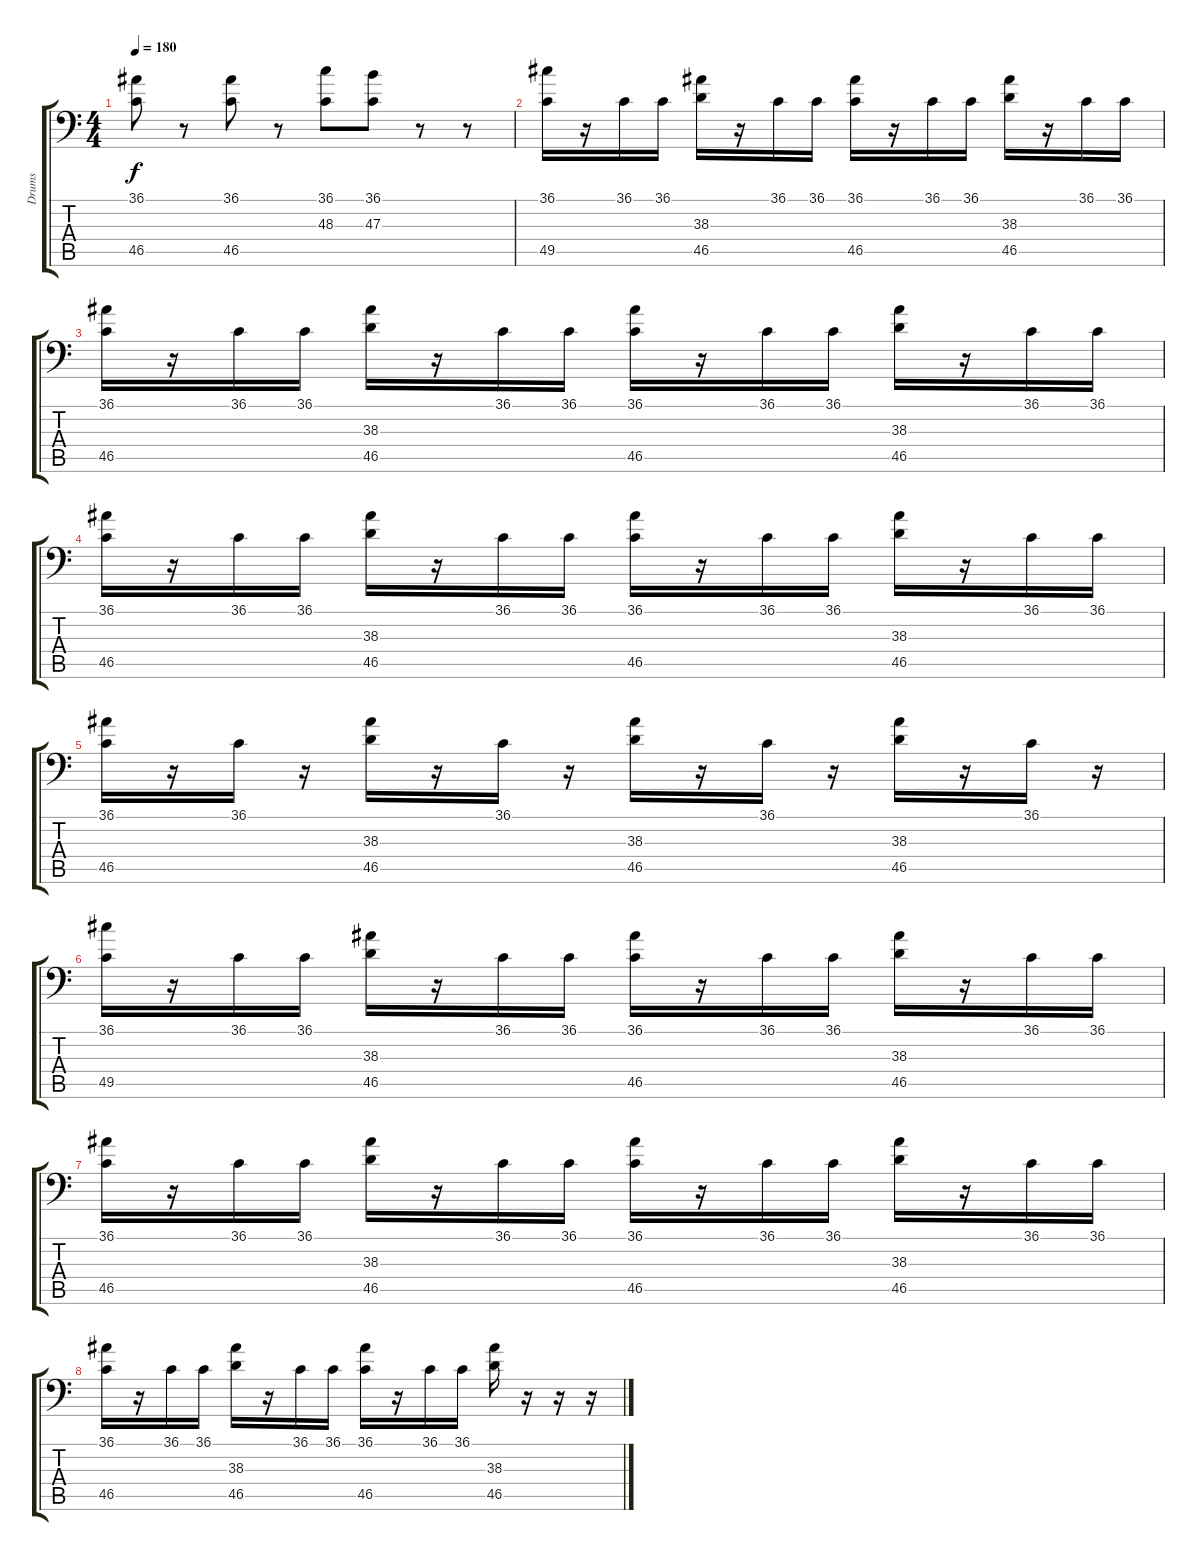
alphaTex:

\track ("Drums" "Drums") {instrument acousticgrandpiano}
\staff {score tabs}
\tuning (C-1 C-1 C-1 C-1 C-1 C-1) {hide}
\ts (4 4)
\tempo 180
\clef f4
\ks c
(36.1 46.5).8{dy f} r.8 (36.1 46.5).8 r.8 (36.1 48.3).8 (36.1 47.3).8 r.8 r.8 |
(36.1 49.5).16 r.16 36.1.16 36.1.16 (38.3 46.5).16 r.16 36.1.16 36.1.16 (36.1 46.5).16 r.16 36.1.16 36.1.16 (38.3 46.5).16 r.16 36.1.16 36.1.16 |
(36.1 46.5).16 r.16 36.1.16 36.1.16 (38.3 46.5).16 r.16 36.1.16 36.1.16 (36.1 46.5).16 r.16 36.1.16 36.1.16 (38.3 46.5).16 r.16 36.1.16 36.1.16 |
(36.1 46.5).16 r.16 36.1.16 36.1.16 (38.3 46.5).16 r.16 36.1.16 36.1.16 (36.1 46.5).16 r.16 36.1.16 36.1.16 (38.3 46.5).16 r.16 36.1.16 36.1.16 |
(36.1 46.5).16 r.16 36.1.16 r.16 (38.3 46.5).16 r.16 36.1.16 r.16 (38.3 46.5).16 r.16 36.1.16 r.16 (38.3 46.5).16 r.16 36.1.16 r.16 |
(36.1 49.5).16 r.16 36.1.16 36.1.16 (38.3 46.5).16 r.16 36.1.16 36.1.16 (36.1 46.5).16 r.16 36.1.16 36.1.16 (38.3 46.5).16 r.16 36.1.16 36.1.16 |
(36.1 46.5).16 r.16 36.1.16 36.1.16 (38.3 46.5).16 r.16 36.1.16 36.1.16 (36.1 46.5).16 r.16 36.1.16 36.1.16 (38.3 46.5).16 r.16 36.1.16 36.1.16 |
(36.1 46.5).16 r.16 36.1.16 36.1.16 (38.3 46.5).16 r.16 36.1.16 36.1.16 (36.1 46.5).16 r.16 36.1.16 36.1.16 (38.3 46.5).16 r.16 r.16 r.16
